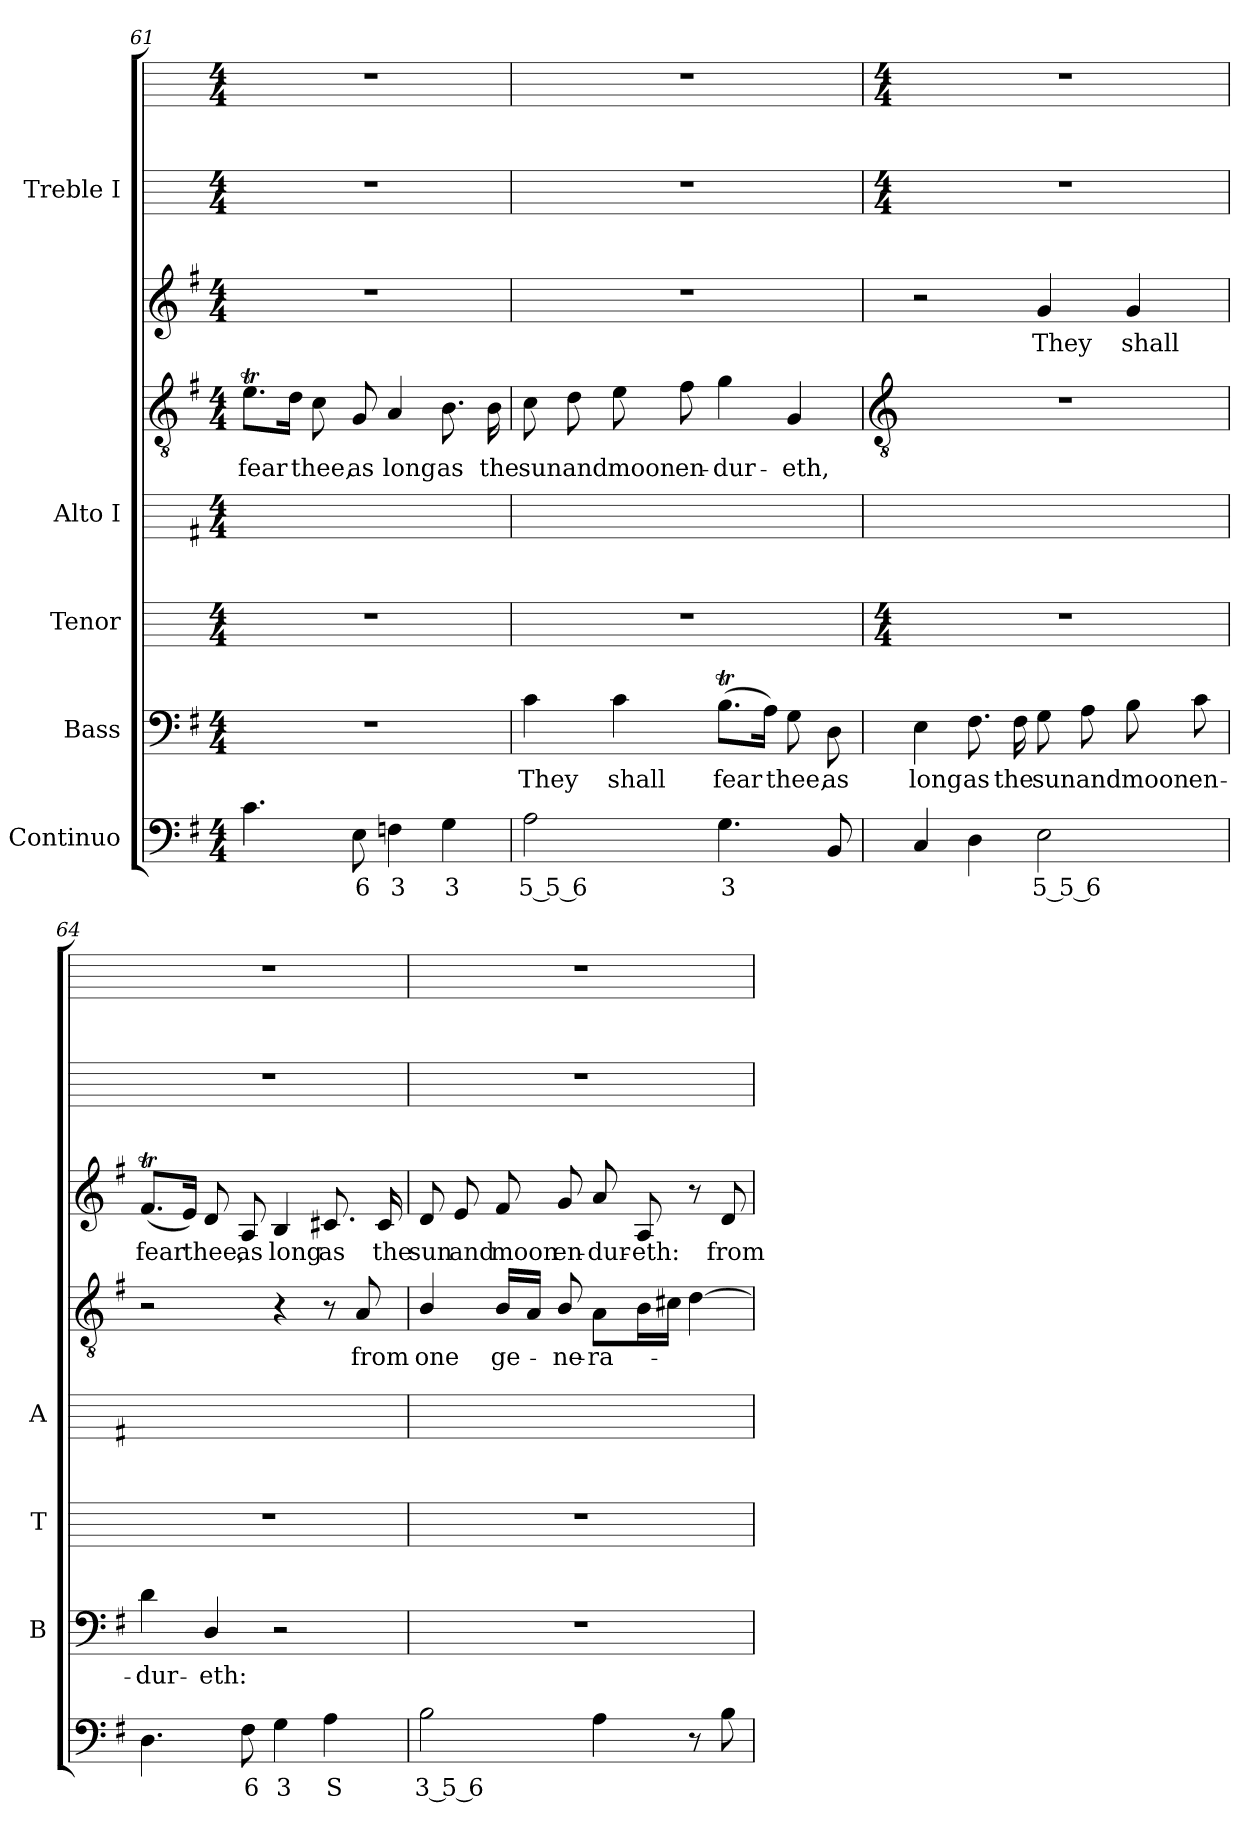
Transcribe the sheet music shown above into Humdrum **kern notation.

**kern	**text	**kern	**text	**kern	**kern	**kern	**text	**kern	**text	**kern	**kern
*part5	*part5	*part4	*part4	*part3	*part2	*part2	*part2	*part2	*part2	*part1	*part1
*staff8	*staff8	*staff7	*staff7	*staff6	*staff5	*staff4	*staff4	*staff3	*staff3	*staff2	*staff1
*I"Continuo	*	*I"Bass	*	*I"Tenor	*I"Alto I	*	*	*	*	*I"Treble I	*
*	*	*I'B	*	*I'T	*I'A	*	*	*	*	*	*
*clefF4	*	*clefF4	*	*	*	*clefGv2	*	*clefG2	*	*	*
*k[f#]	*	*k[f#]	*	*	*k[f#]	*k[f#]	*	*k[f#]	*	*	*
*G:	*	*G:	*	*	*G:	*G:	*	*G:	*	*	*
*M4/4	*	*M4/4	*	*M4/4	*M4/4	*M4/4	*	*M4/4	*	*M4/4	*M4/4
=61	=61	=61	=61	=61	=61	=61	=61	=61	=61	=61	=61
!	!	!	!	!	!	!	!LO:LY:b	!	!	!	!
4.c	.	1r	.	1r	1ryy	8.eTL	fear	1r	.	1r	1r
.	.	.	.	.	.	16dJ	.	.	.	.	.
!	!	!	!	!	!	!	!LO:LY:b	!	!	!	!
.	.	.	.	.	.	8c	thee,	.	.	.	.
!	!LO:LY:b	!	!	!	!	!	!LO:LY:b	!	!	!	!
8E	6	.	.	.	.	8G	as	.	.	.	.
!	!LO:LY:b	!	!	!	!	!	!LO:LY:b	!	!	!	!
4Fn	3	.	.	.	.	4A	long	.	.	.	.
!	!LO:LY:b	!	!	!	!	!	!LO:LY:b	!	!	!	!
4G	3	.	.	.	.	8.B	as	.	.	.	.
!	!	!	!	!	!	!	!LO:LY:b	!	!	!	!
.	.	.	.	.	.	16B	the	.	.	.	.
=62	=62	=62	=62	=62	=62	=62	=62	=62	=62	=62	=62
!	!LO:LY:b	!	!LO:LY:b	!	!	!	!LO:LY:b	!	!	!	!
2A	5 5 6	4c	They	1r	1ryy	8c	sun	1r	.	1r	1r
!	!	!	!	!	!	!	!LO:LY:b	!	!	!	!
.	.	.	.	.	.	8d	and	.	.	.	.
!	!	!	!LO:LY:b	!	!	!	!LO:LY:b	!	!	!	!
.	.	4c	shall	.	.	8e	moon	.	.	.	.
!	!	!	!	!	!	!	!LO:LY:b	!	!	!	!
.	.	.	.	.	.	8f#	en-	.	.	.	.
!	!LO:LY:b	!	!LO:LY:b	!	!	!	!LO:LY:b	!	!	!	!
4.G	3	(>8.BtL	fear	.	.	4g	-dur-	.	.	.	.
.	.	16AJ)	.	.	.	.	.	.	.	.	.
!	!	!	!LO:LY:b	!	!	!	!LO:LY:b	!	!	!	!
.	.	8G	thee,	.	.	4G	-eth,	.	.	.	.
!	!	!	!LO:LY:b	!	!	!	!	!	!	!	!
8BB	.	8D	as	.	.	.	.	.	.	.	.
!!LO:LB:g=z
=63	=63	=63	=63	=63	=63	=63	=63	=63	=63	=63	=63
*	*	*	*	*	*	*clefGv2	*	*	*	*	*
*	*	*	*	*M4/4	*	*	*	*	*	*M4/4	*M4/4
!	!	!	!LO:LY:b	!	!	!	!	!	!	!	!
4C	.	4E	long	1r	1ryy	1r	.	2r	.	1r	1r
!	!	!	!LO:LY:b	!	!	!	!	!	!	!	!
4D	.	8.F#	as	.	.	.	.	.	.	.	.
!	!	!	!LO:LY:b	!	!	!	!	!	!	!	!
.	.	16F#	the	.	.	.	.	.	.	.	.
!	!LO:LY:b	!	!LO:LY:b	!	!	!	!	!	!LO:LY:b	!	!
2E	5 5 6	8G	sun	.	.	.	.	4g	They	.	.
!	!	!	!LO:LY:b	!	!	!	!	!	!	!	!
.	.	8A	and	.	.	.	.	.	.	.	.
!	!	!	!LO:LY:b	!	!	!	!	!	!LO:LY:b	!	!
.	.	8B	moon	.	.	.	.	4g	shall	.	.
!	!	!	!LO:LY:b	!	!	!	!	!	!	!	!
.	.	8c	en-	.	.	.	.	.	.	.	.
=64	=64	=64	=64	=64	=64	=64	=64	=64	=64	=64	=64
!	!	!	!LO:LY:b	!	!	!	!	!	!LO:LY:b	!	!
4.D	.	4d	-dur-	1r	1ryy	2r	.	(<8.f#tL	fear	1r	1r
.	.	.	.	.	.	.	.	16eJ)	.	.	.
!	!	!	!LO:LY:b	!	!	!	!	!	!LO:LY:b	!	!
.	.	4D/	-eth:	.	.	.	.	8d	thee,	.	.
!	!LO:LY:b	!	!	!	!	!	!	!	!LO:LY:b	!	!
8F#	6	.	.	.	.	.	.	8A	as	.	.
!	!LO:LY:b	!	!	!	!	!	!	!	!LO:LY:b	!	!
4G	3	2r	.	.	.	4r	.	4B	long	.	.
!	!LO:LY:b	!	!	!	!	!	!	!	!LO:LY:b	!	!
4A	S	.	.	.	.	8r	.	8.c#X	as	.	.
!	!	!	!	!	!	!	!LO:LY:b	!	!	!	!
.	.	.	.	.	.	8A	from	.	.	.	.
!	!	!	!	!	!	!	!	!	!LO:LY:b	!	!
.	.	.	.	.	.	.	.	16c#	the	.	.
=65	=65	=65	=65	=65	=65	=65	=65	=65	=65	=65	=65
!	!LO:LY:b	!	!	!	!	!	!LO:LY:b	!	!LO:LY:b	!	!
2B	3 5 6	1r	.	1r	1ryy	4B/	one	8d	sun	1r	1r
!	!	!	!	!	!	!	!	!	!LO:LY:b	!	!
.	.	.	.	.	.	.	.	8e	and	.	.
!	!	!	!	!	!	!	!LO:LY:b	!	!LO:LY:b	!	!
.	.	.	.	.	.	16BLL	ge-	8f#	moon	.	.
.	.	.	.	.	.	16AJJ	.	.	.	.	.
!	!	!	!	!	!	!	!LO:LY:b	!	!LO:LY:b	!	!
.	.	.	.	.	.	8B/	ne-	8g	en-	.	.
!	!	!	!	!	!	!	!LO:LY:b	!	!LO:LY:b	!	!
4A	.	.	.	.	.	8AL	-ra-	8a	-dur-	.	.
!	!	!	!	!	!	!	!	!	!LO:LY:b	!	!
.	.	.	.	.	.	16BL	.	8A	-eth:	.	.
.	.	.	.	.	.	16c#XJJ	.	.	.	.	.
8r	.	.	.	.	.	[4d	.	8r	.	.	.
!	!	!	!	!	!	!	!	!	!LO:LY:b	!	!
8B	.	.	.	.	.	.	.	8d	from	.	.
=	=	=	=	=	=	=	=	=	=	=	=
*-	*-	*-	*-	*-	*-	*-	*-	*-	*-	*-	*-
